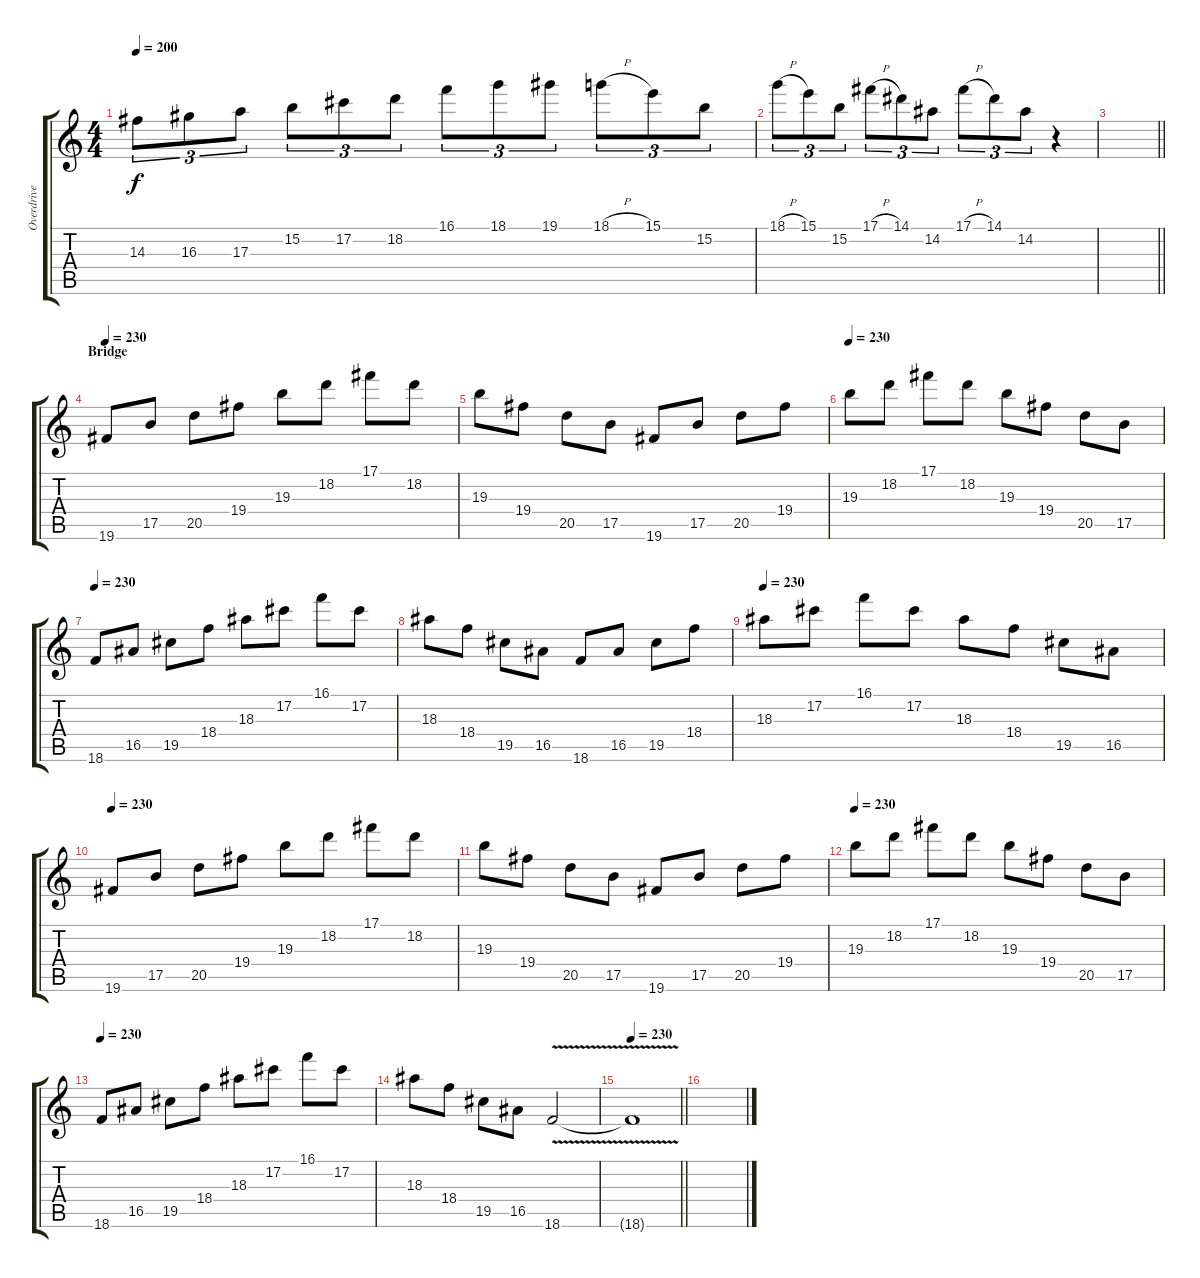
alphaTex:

\track ("Overdrive Guitar" "Overdrive ") {instrument overdrivenguitar}
\staff {score tabs}
\tuning (Db4 Ab3 E3 B2 Gb2 B1) {hide}
\ts (4 4)
\tempo 200
\clef g2
\ks c
14.3.8{tu (3 2) dy f} 16.3.8{tu (3 2)} 17.3.8{tu (3 2)} 15.2.8{tu (3 2)} 17.2.8{tu (3 2)} 18.2.8{tu (3 2)} 16.1.8{tu (3 2)} 18.1.8{tu (3 2)} 19.1.8{tu (3 2)} 18.1{h}.8{tu (3 2)} 15.1.8{tu (3 2)} 15.2.8{tu (3 2)} |
18.1{h}.8{tu (3 2)} 15.1.8{tu (3 2)} 15.2.8{tu (3 2)} 17.1{h}.8{tu (3 2)} 14.1.8{tu (3 2)} 14.2.8{tu (3 2)} 17.1{h}.8{tu (3 2)} 14.1.8{tu (3 2)} 14.2.8{tu (3 2)} r.4 |
\barLineRight lightlight
|
\section ("" "Bridge")
\tempo 230
19.6.8 17.5.8 20.5.8 19.4.8 19.3.8 18.2.8 17.1.8 18.2.8 |
19.3.8 19.4.8 20.5.8 17.5.8 19.6.8 17.5.8 20.5.8 19.4.8 |
\tempo 230
19.3.8 18.2.8 17.1.8 18.2.8 19.3.8 19.4.8 20.5.8 17.5.8 |
\tempo 230
18.6.8 16.5.8 19.5.8 18.4.8 18.3.8 17.2.8 16.1.8 17.2.8 |
18.3.8 18.4.8 19.5.8 16.5.8 18.6.8 16.5.8 19.5.8 18.4.8 |
\tempo 230
18.3.8 17.2.8 16.1.8 17.2.8 18.3.8 18.4.8 19.5.8 16.5.8 |
\tempo 230
19.6.8 17.5.8 20.5.8 19.4.8 19.3.8 18.2.8 17.1.8 18.2.8 |
19.3.8 19.4.8 20.5.8 17.5.8 19.6.8 17.5.8 20.5.8 19.4.8 |
\tempo 230
19.3.8 18.2.8 17.1.8 18.2.8 19.3.8 19.4.8 20.5.8 17.5.8 |
\tempo 230
18.6.8 16.5.8 19.5.8 18.4.8 18.3.8 17.2.8 16.1.8 17.2.8 |
18.3.8 18.4.8 19.5.8 16.5.8 18.6{v}.2 |
\tempo 230
\barLineRight lightlight
18.6{t}.1 |
\section ("" "")
